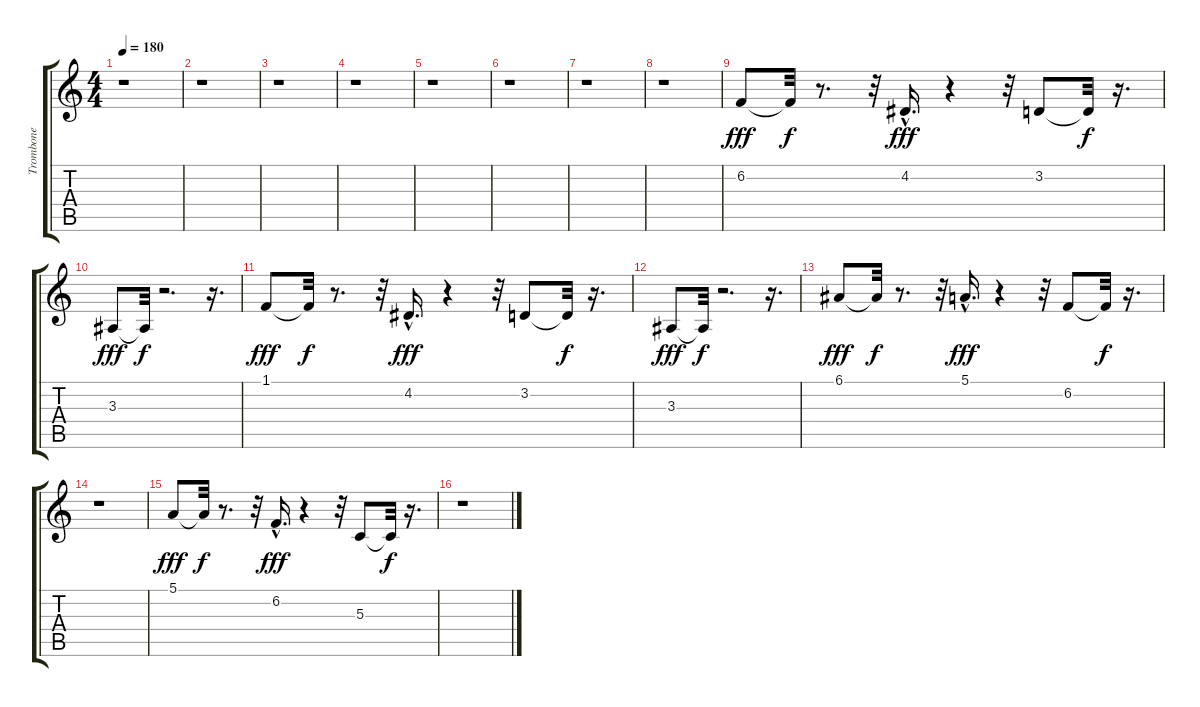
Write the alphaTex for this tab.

\track ("Trombone" "Trombone") {instrument trombone}
\staff {score tabs}
\tuning (E4 B3 G3 D3 A2 E2) {hide}
\ts (4 4)
\tempo 180
\clef g2
\ks c
r.1{dy fff} |
r.1 |
r.1 |
r.1 |
r.1 |
r.1 |
r.1 |
r.1 |
6.2.8 6.2{t}.32{dy f} r.8{d} r.32 4.2{hac}.16{d dy fff} r.4 r.32 3.2.8 3.2{t}.32{dy f} r.16{d} |
3.3.8{dy fff} 3.3{t}.32{dy f} r.2{d} r.16{d} |
1.1.8{dy fff} 1.1{t}.32{dy f} r.8{d} r.32 4.2{hac}.16{d dy fff} r.4 r.32 3.2.8 3.2{t}.32{dy f} r.16{d} |
3.3.8{dy fff} 3.3{t}.32{dy f} r.2{d} r.16{d} |
6.1.8{dy fff} 6.1{t}.32{dy f} r.8{d} r.32 5.1{hac}.16{d dy fff} r.4 r.32 6.2.8 6.2{t}.32{dy f} r.16{d} |
r.1 |
5.1.8{dy fff} 5.1{t}.32{dy f} r.8{d} r.32 6.2{hac}.16{d dy fff} r.4 r.32 5.3.8 5.3{t}.32{dy f} r.16{d} |
r.1
